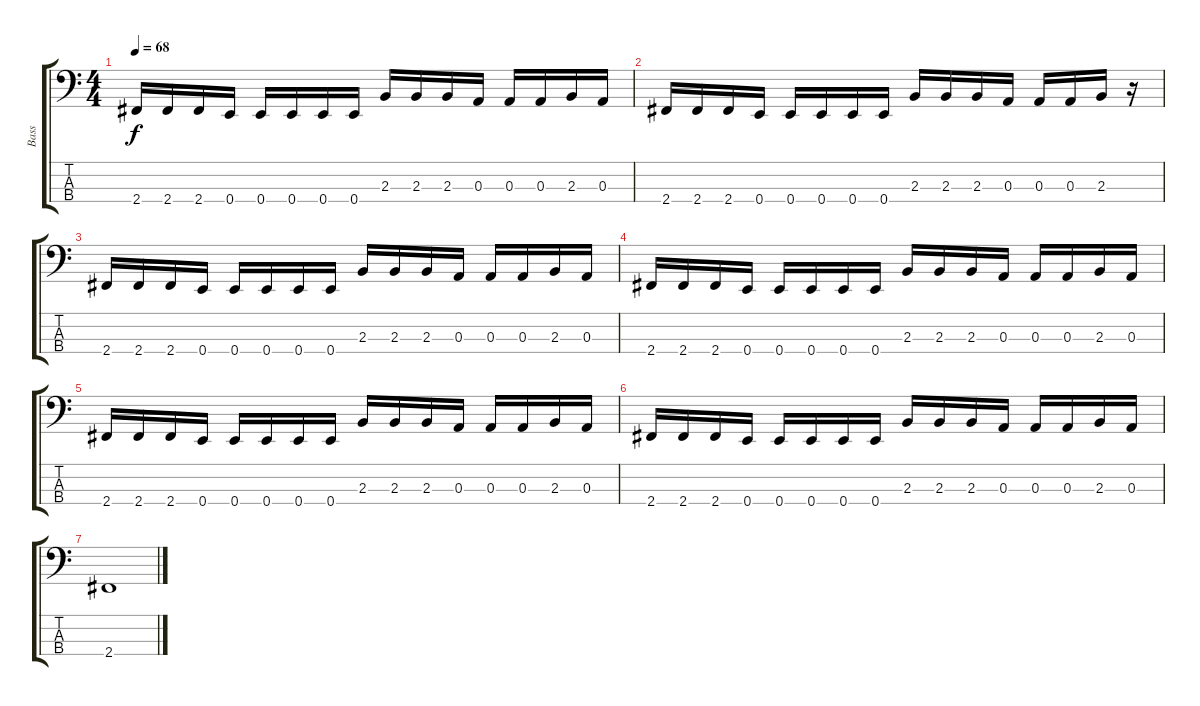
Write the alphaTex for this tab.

\track ("Bass" "Bass") {instrument electricbassfinger}
\staff {score tabs}
\tuning (G2 D2 A1 E1) {hide}
\ts (4 4)
\tempo 68
\clef f4
\ks c
2.4.16{dy f} 2.4.16 2.4.16 0.4.16 0.4.16 0.4.16 0.4.16 0.4.16 2.3.16 2.3.16 2.3.16 0.3.16 0.3.16 0.3.16 2.3.16 0.3.16 |
2.4.16 2.4.16 2.4.16 0.4.16 0.4.16 0.4.16 0.4.16 0.4.16 2.3.16 2.3.16 2.3.16 0.3.16 0.3.16 0.3.16 2.3.16 r.16 |
2.4.16 2.4.16 2.4.16 0.4.16 0.4.16 0.4.16 0.4.16 0.4.16 2.3.16 2.3.16 2.3.16 0.3.16 0.3.16 0.3.16 2.3.16 0.3.16 |
2.4.16 2.4.16 2.4.16 0.4.16 0.4.16 0.4.16 0.4.16 0.4.16 2.3.16 2.3.16 2.3.16 0.3.16 0.3.16 0.3.16 2.3.16 0.3.16 |
2.4.16 2.4.16 2.4.16 0.4.16 0.4.16 0.4.16 0.4.16 0.4.16 2.3.16 2.3.16 2.3.16 0.3.16 0.3.16 0.3.16 2.3.16 0.3.16 |
2.4.16 2.4.16 2.4.16 0.4.16 0.4.16 0.4.16 0.4.16 0.4.16 2.3.16 2.3.16 2.3.16 0.3.16 0.3.16 0.3.16 2.3.16 0.3.16 |
2.4.1{volume 0}
